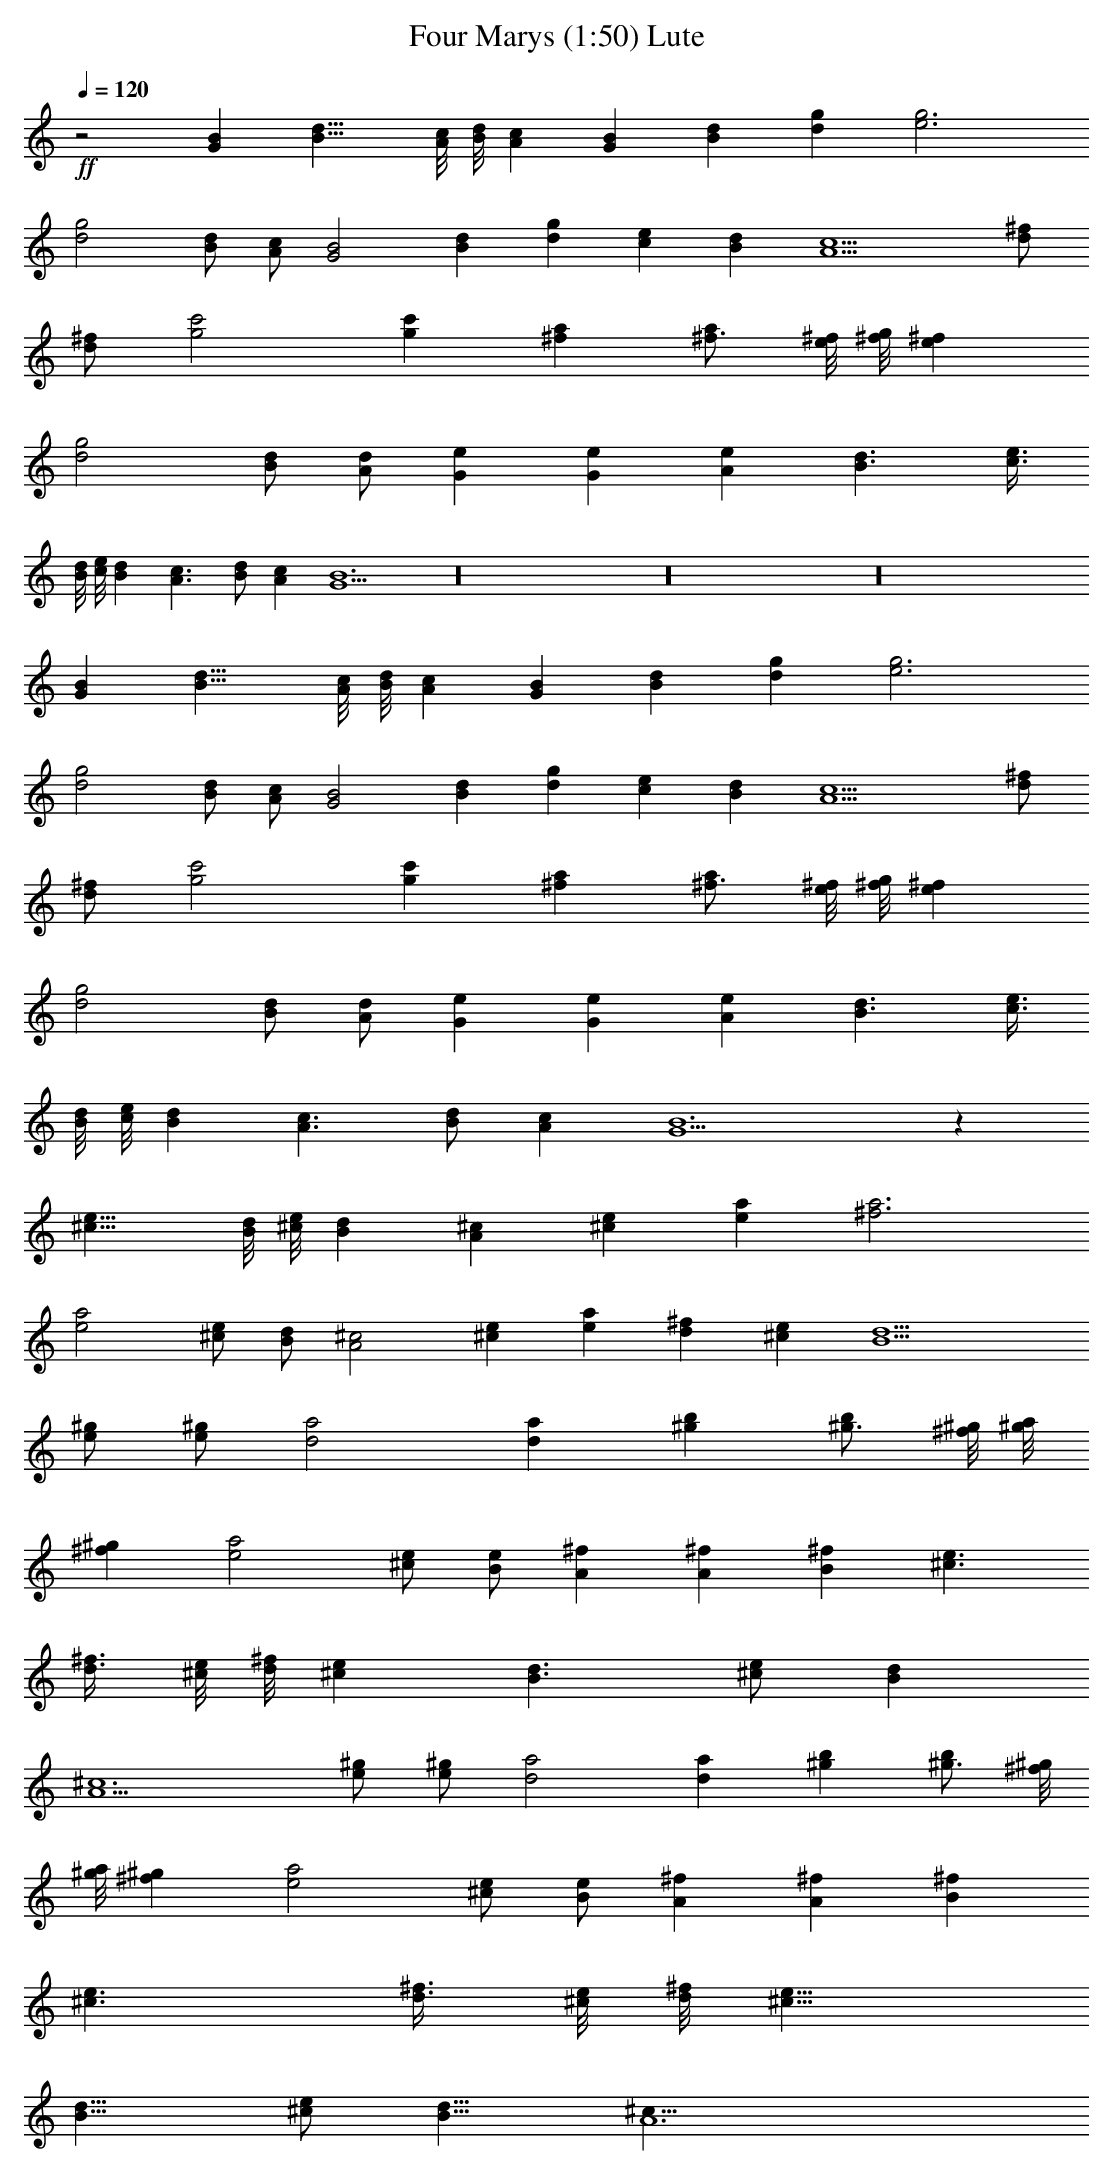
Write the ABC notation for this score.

X:1
T:Four Marys (1:50) Lute
L:1/4
Q:120
K:C
+ff+
z2 [GB] [B15/8d15/8z7/4] [A/8c/8] [B/8d/8] [Ac] [GB] [Bd] [dg] [e3g3]
[d2g2] [B/2d/2] [A/2c/2] [G2B2] [Bd] [dg] [ce] [Bd] [A5c5] [d/2^f/2]
[d/2^f/2] [g2c'2] [gc'] [^fa] [^f3/4a] [e/8^f/8] [^f/8g/8] [e^f]
[d2g2] [B/2d/2] [A/2d/2] [Ge] [Ge] [Ae] [B3/2d3/2] [c3/8e3/8z/4]
[B/8d/8] [c/8e/8] [Bd] [A3/2c3/2] [B/2d/2] [Ac] [G5B6] z16 z16 z16
[GB] [B15/8d15/8z7/4] [A/8c/8] [B/8d/8] [Ac] [GB] [Bd] [dg] [e3g3]
[d2g2] [B/2d/2] [A/2c/2] [G2B2] [Bd] [dg] [ce] [Bd] [A5c5] [d/2^f/2]
[d/2^f/2] [g2c'2] [gc'] [^fa] [^f3/4a] [e/8^f/8] [^f/8g/8] [e^f]
[d2g2] [B/2d/2] [A/2d/2] [Ge] [Ge] [Ae] [B3/2d3/2] [c3/8e3/8z/4]
[B/8d/8] [c/8e/8] [Bd] [A3/2c3/2] [B/2d/2] [Ac] [G5B6] z
[^c15/8e15/8z7/4] [B/8d/8] [^c/8e/8] [Bd] [A^c] [^ce] [ea] [^f3a3]
[e2a2] [^c/2e/2] [B/2d/2] [A2^c2] [^ce] [ea] [d^f] [^ce] [B5d5]
[e/2^g/2] [e/2^g/2] [a2d2] [ad] [^gb] [^g3/4b] [^f/8^g/8] [^g/8a/8]
[^f^g] [e2a2] [^c/2e/2] [B/2e/2] [A^f] [A^f] [B^f] [^c3/2e3/2]
[d3/8^f3/8z/4] [^c/8e/8] [d/8^f/8] [^ce] [B3/2d3/2] [^c/2e/2] [Bd]
[A5^c6] [e/2^g/2] [e/2^g/2] [a2d2] [ad] [^gb] [^g3/4b] [^f/8^g/8]
[^g/8a/8] [^f^g] [e2a2] [^c/2e/2] [B/2e/2] [A^f] [A^f] [B^f]
[^c3/2e3/2] [d3/8^f3/8z/4] [^c/8e/8] [d/8^f/8] [^c9/8e9/8]
[B13/8d13/8] [^c/2e/2] [B9/8d9/8] [A6^c59/8]
